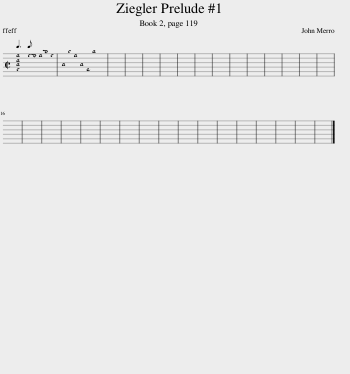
X:1
L:1/8
Q:1/4=65
M:2/2
I:linebreak $
K:G
V:1 tab stafflines=6 strings="D2,G2,C3,E3,A3,D4 nostems"
V:1
 [!5!A,,!4!C,!3!E,!2!A,]3 !2!B, !2!C !2!A, !1!=F !2!B, | !4!C, !1!E !2!A, !4!C, !5!B,, !1!D x2 | x8 | x8 | x8 | %5
 x8 | x8 | x8 | x8 | x8 | %10
 x8 | x8 | x8 | x8 | x8 |$ %15
 x8 | x8 | x8 | x8 | x8 | %20
 x8 | x8 | x8 | x8 | x8 | %25
 x8 | x8 | x8 | x8 | x8 | %30
 x8 | x8 |] %32
